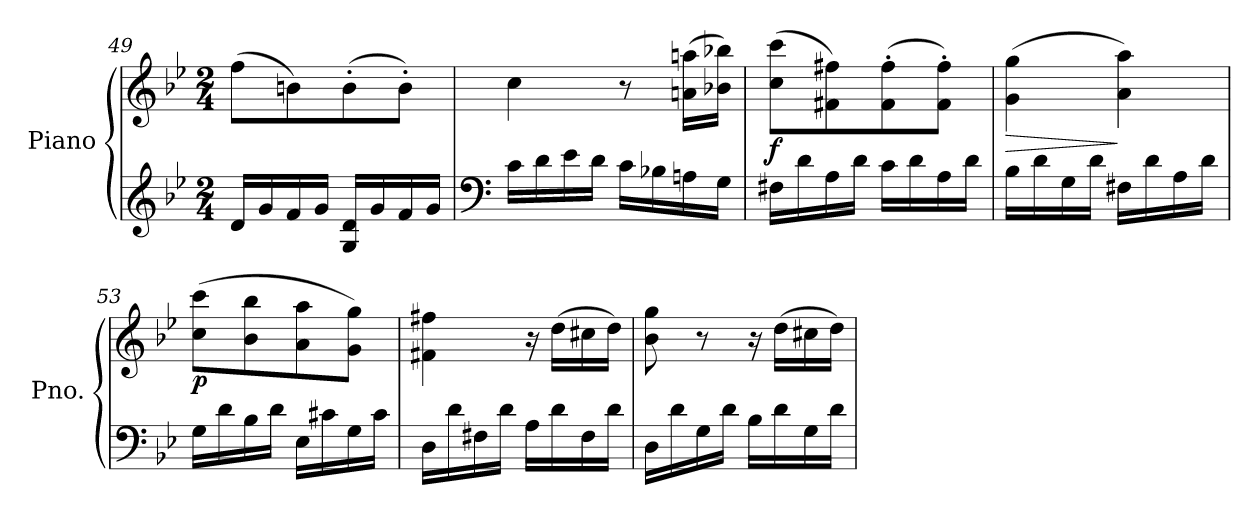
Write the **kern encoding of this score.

**kern	**kern	**dynam
*part1	*part1	*part1
*staff2	*staff1	*staff1/2
*I"Piano	*	*
*I'Pno.	*	*
*clefG2	*clefG2	*
*k[b-e-]	*k[b-e-]	*
*B-:	*B-:	*
*M2/4	*M2/4	*
=49	=49	=49
16d/LL	(>8ff\L	.
16g/	.	.
16f/	8bn\)	.
16g/JJ	.	.
16G/ 16d/LL	(>8b'\	.
16g/	.	.
16f/	8b'\J)	.
16g/JJ	.	.
=50	=50	=50
*clefF4	*	*
16c\LL	4cc\	.
16d\	.	.
16e-\	.	.
16d\JJ	.	.
16c\LL	8r	.
16B-X\	.	.
16An\	(>16an\ 16aan\LL	.
16G\JJ	16b-X\ 16bb-X\JJ)	.
=51	=51	=51
!	!	!LO:DY:b
16F#X\LL	(>8cc\ 8ccc\L	f
16d\	.	.
16A\	8f#X\ 8ff#X\)	.
16d\JJ	.	.
16c\LL	(>8f#\' 8ff#\'	.
16d\	.	.
16A\	8f#\' 8ff#\'J)	.
16d\JJ	.	.
=52	=52	=52
!	!	!LO:HP:b
16B-\LL	(>4g\ 4gg\	>
16d\	.	.
16G\	.	.
16d\JJ	.	.
16F#X\LL	4a\ 4aa\)	]
16d\	.	.
16A\	.	.
16d\JJ	.	.
=53	=53	=53
!	!	!LO:DY:b
16G\LL	(>8cc\ 8ccc\L	p
16d\	.	.
16B-\	8b-\ 8bb-\	.
16d\JJ	.	.
16E-\LL	8a\ 8aa\	.
16c#X\	.	.
16G\	8g\ 8gg\J)	.
16c#\JJ	.	.
=54	=54	=54
16D\LL	4f#X\ 4ff#X\	.
16d\	.	.
16F#X\	.	.
16d\JJ	.	.
16A\LL	16r	.
16d\	(>16dd\LL	.
16F#\	16cc#X\	.
16d\JJ	16dd\JJ)	.
=55	=55	=55
16D\LL	8b-\ 8gg\	.
16d\	.	.
16G\	8r	.
16d\JJ	.	.
16B-\LL	16r	.
16d\	(>16dd\LL	.
16G\	16cc#X\	.
16d\JJ	16dd\JJ)	.
=	=	=
*-	*-	*-
